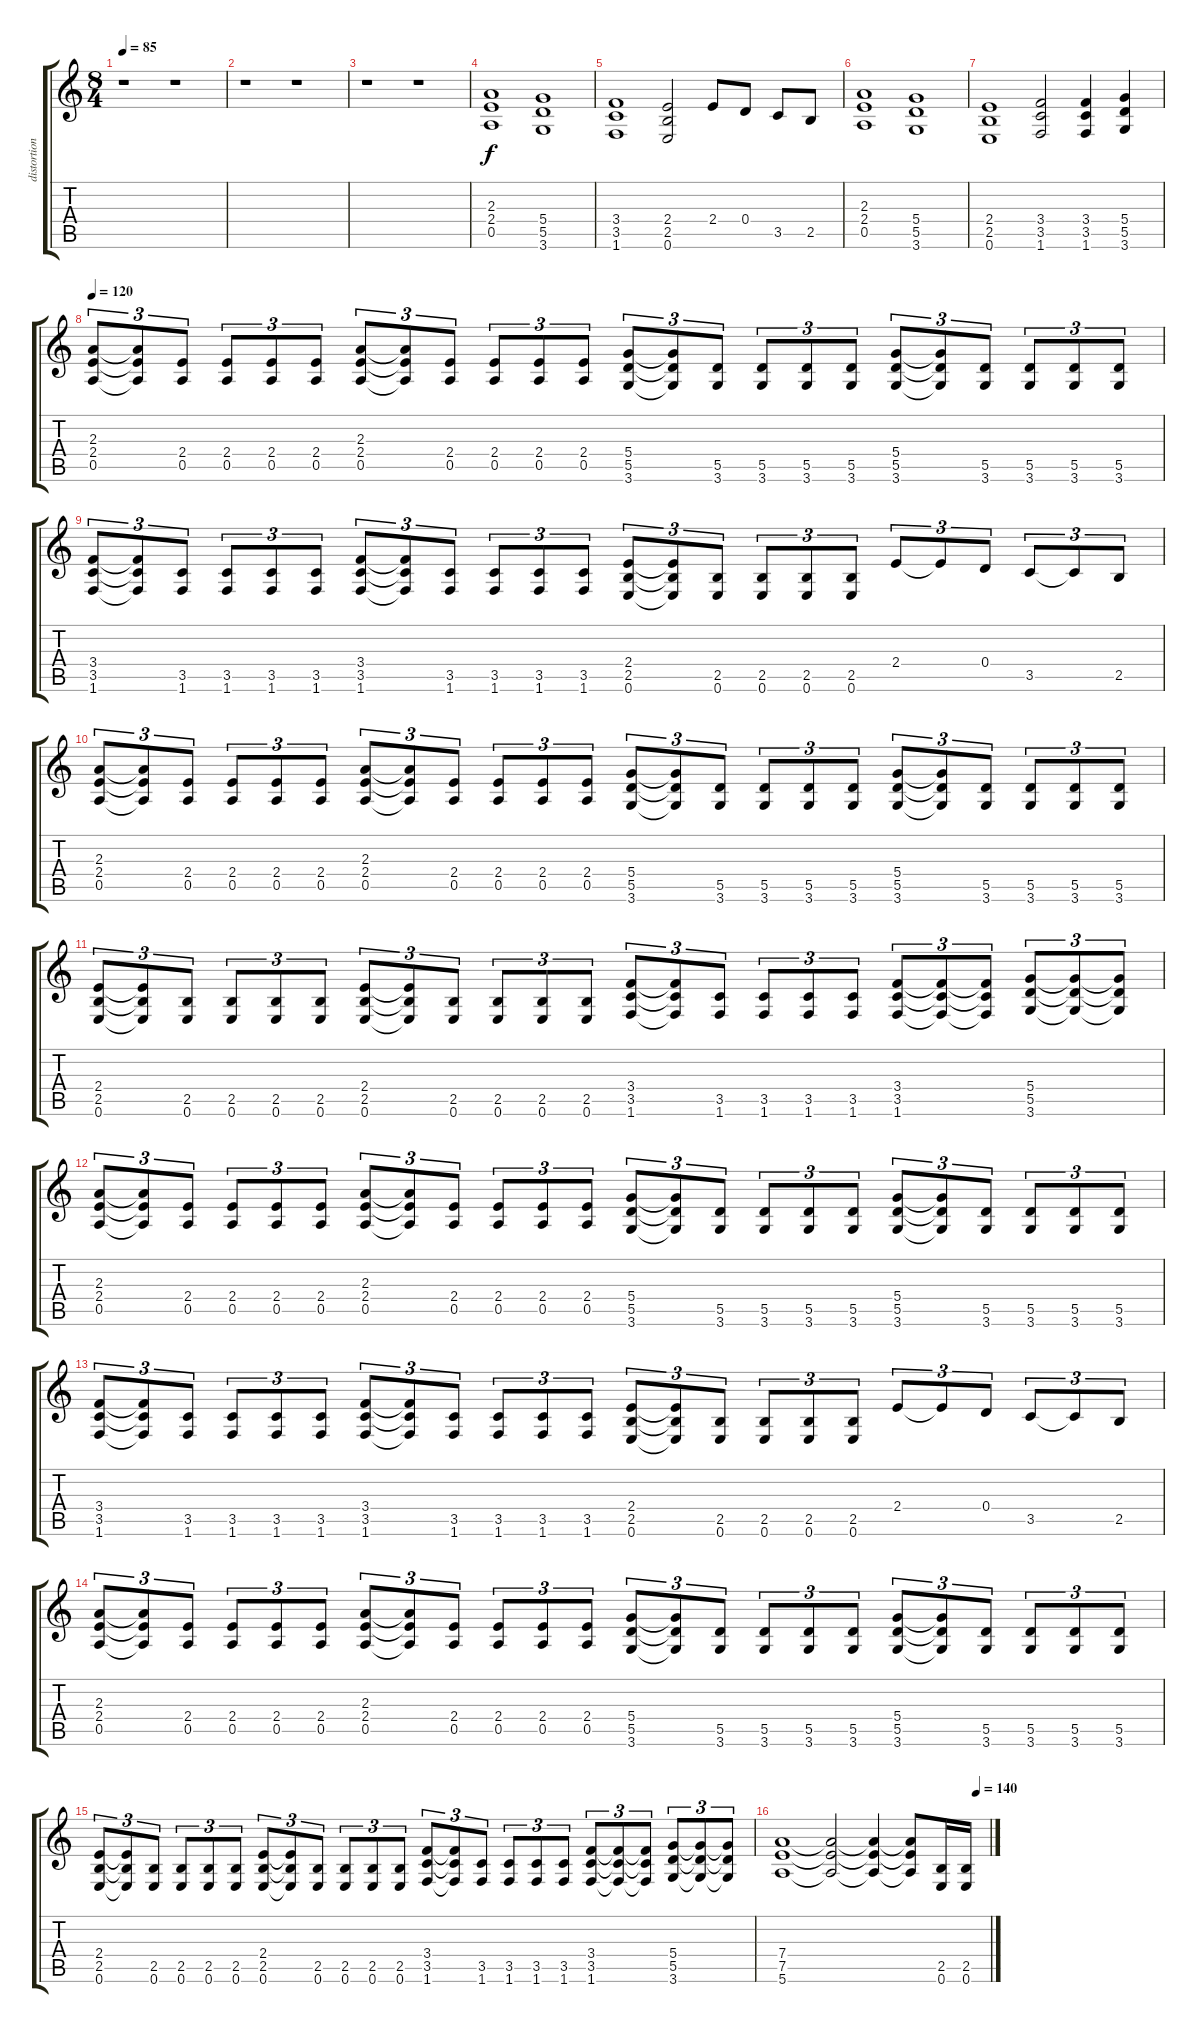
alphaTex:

\track ("distortion" "distortion") {instrument distortionguitar}
\staff {score tabs}
\tuning (E4 B3 G3 D3 A2 E2) {hide}
\ts (8 4)
\tempo 85
\clef g2
\ks c
r.1{dy f} r.1 |
r.1 r.1 |
r.1 r.1 |
(2.3 2.4 0.5).1 (5.4 5.5 3.6).1 |
(3.4 3.5 1.6).1 (2.4 2.5 0.6).2 2.4.8 0.4.8 3.5.8 2.5.8 |
(2.3 2.4 0.5).1 (5.4 5.5 3.6).1 |
(2.4 2.5 0.6).1 (3.4 3.5 1.6).2 (3.4 3.5 1.6).4 (5.4 5.5 3.6).4 |
\tempo 120
(2.3 2.4 0.5).8{tu (3 2)} (2.3{t} 2.4{t} 0.5{t}).8{tu (3 2)} (2.4 0.5).8{tu (3 2)} (2.4 0.5).8{tu (3 2)} (2.4 0.5).8{tu (3 2)} (2.4 0.5).8{tu (3 2)} (2.3 2.4 0.5).8{tu (3 2)} (2.3{t} 2.4{t} 0.5{t}).8{tu (3 2)} (2.4 0.5).8{tu (3 2)} (2.4 0.5).8{tu (3 2)} (2.4 0.5).8{tu (3 2)} (2.4 0.5).8{tu (3 2)} (5.4 5.5 3.6).8{tu (3 2)} (5.4{t} 5.5{t} 3.6{t}).8{tu (3 2)} (5.5 3.6).8{tu (3 2)} (5.5 3.6).8{tu (3 2)} (5.5 3.6).8{tu (3 2)} (5.5 3.6).8{tu (3 2)} (5.4 5.5 3.6).8{tu (3 2)} (5.4{t} 5.5{t} 3.6{t}).8{tu (3 2)} (5.5 3.6).8{tu (3 2)} (5.5 3.6).8{tu (3 2)} (5.5 3.6).8{tu (3 2)} (5.5 3.6).8{tu (3 2)} |
(3.4 3.5 1.6).8{tu (3 2)} (3.4{t} 3.5{t} 1.6{t}).8{tu (3 2)} (3.5 1.6).8{tu (3 2)} (3.5 1.6).8{tu (3 2)} (3.5 1.6).8{tu (3 2)} (3.5 1.6).8{tu (3 2)} (3.4 3.5 1.6).8{tu (3 2)} (3.4{t} 3.5{t} 1.6{t}).8{tu (3 2)} (3.5 1.6).8{tu (3 2)} (3.5 1.6).8{tu (3 2)} (3.5 1.6).8{tu (3 2)} (3.5 1.6).8{tu (3 2)} (2.4 2.5 0.6).8{tu (3 2)} (2.4{t} 2.5{t} 0.6{t}).8{tu (3 2)} (2.5 0.6).8{tu (3 2)} (2.5 0.6).8{tu (3 2)} (2.5 0.6).8{tu (3 2)} (2.5 0.6).8{tu (3 2)} 2.4.8{tu (3 2)} 2.4{t}.8{tu (3 2)} 0.4.8{tu (3 2)} 3.5.8{tu (3 2)} 3.5{t}.8{tu (3 2)} 2.5.8{tu (3 2)} |
(2.3 2.4 0.5).8{tu (3 2)} (2.3{t} 2.4{t} 0.5{t}).8{tu (3 2)} (2.4 0.5).8{tu (3 2)} (2.4 0.5).8{tu (3 2)} (2.4 0.5).8{tu (3 2)} (2.4 0.5).8{tu (3 2)} (2.3 2.4 0.5).8{tu (3 2)} (2.3{t} 2.4{t} 0.5{t}).8{tu (3 2)} (2.4 0.5).8{tu (3 2)} (2.4 0.5).8{tu (3 2)} (2.4 0.5).8{tu (3 2)} (2.4 0.5).8{tu (3 2)} (5.4 5.5 3.6).8{tu (3 2)} (5.4{t} 5.5{t} 3.6{t}).8{tu (3 2)} (5.5 3.6).8{tu (3 2)} (5.5 3.6).8{tu (3 2)} (5.5 3.6).8{tu (3 2)} (5.5 3.6).8{tu (3 2)} (5.4 5.5 3.6).8{tu (3 2)} (5.4{t} 5.5{t} 3.6{t}).8{tu (3 2)} (5.5 3.6).8{tu (3 2)} (5.5 3.6).8{tu (3 2)} (5.5 3.6).8{tu (3 2)} (5.5 3.6).8{tu (3 2)} |
(2.4 2.5 0.6).8{tu (3 2)} (2.4{t} 2.5{t} 0.6{t}).8{tu (3 2)} (2.5 0.6).8{tu (3 2)} (2.5 0.6).8{tu (3 2)} (2.5 0.6).8{tu (3 2)} (2.5 0.6).8{tu (3 2)} (2.4 2.5 0.6).8{tu (3 2)} (2.4{t} 2.5{t} 0.6{t}).8{tu (3 2)} (2.5 0.6).8{tu (3 2)} (2.5 0.6).8{tu (3 2)} (2.5 0.6).8{tu (3 2)} (2.5 0.6).8{tu (3 2)} (3.4 3.5 1.6).8{tu (3 2)} (3.4{t} 3.5{t} 1.6{t}).8{tu (3 2)} (3.5 1.6).8{tu (3 2)} (3.5 1.6).8{tu (3 2)} (3.5 1.6).8{tu (3 2)} (3.5 1.6).8{tu (3 2)} (3.4 3.5 1.6).8{tu (3 2)} (3.4{t} 3.5{t} 1.6{t}).8{tu (3 2)} (3.4{t} 3.5{t} 1.6{t}).8{tu (3 2)} (5.4 5.5 3.6).8{tu (3 2)} (5.4{t} 5.5{t} 3.6{t}).8{tu (3 2)} (5.4{t} 5.5{t} 3.6{t}).8{tu (3 2)} |
(2.3 2.4 0.5).8{tu (3 2)} (2.3{t} 2.4{t} 0.5{t}).8{tu (3 2)} (2.4 0.5).8{tu (3 2)} (2.4 0.5).8{tu (3 2)} (2.4 0.5).8{tu (3 2)} (2.4 0.5).8{tu (3 2)} (2.3 2.4 0.5).8{tu (3 2)} (2.3{t} 2.4{t} 0.5{t}).8{tu (3 2)} (2.4 0.5).8{tu (3 2)} (2.4 0.5).8{tu (3 2)} (2.4 0.5).8{tu (3 2)} (2.4 0.5).8{tu (3 2)} (5.4 5.5 3.6).8{tu (3 2)} (5.4{t} 5.5{t} 3.6{t}).8{tu (3 2)} (5.5 3.6).8{tu (3 2)} (5.5 3.6).8{tu (3 2)} (5.5 3.6).8{tu (3 2)} (5.5 3.6).8{tu (3 2)} (5.4 5.5 3.6).8{tu (3 2)} (5.4{t} 5.5{t} 3.6{t}).8{tu (3 2)} (5.5 3.6).8{tu (3 2)} (5.5 3.6).8{tu (3 2)} (5.5 3.6).8{tu (3 2)} (5.5 3.6).8{tu (3 2)} |
(3.4 3.5 1.6).8{tu (3 2)} (3.4{t} 3.5{t} 1.6{t}).8{tu (3 2)} (3.5 1.6).8{tu (3 2)} (3.5 1.6).8{tu (3 2)} (3.5 1.6).8{tu (3 2)} (3.5 1.6).8{tu (3 2)} (3.4 3.5 1.6).8{tu (3 2)} (3.4{t} 3.5{t} 1.6{t}).8{tu (3 2)} (3.5 1.6).8{tu (3 2)} (3.5 1.6).8{tu (3 2)} (3.5 1.6).8{tu (3 2)} (3.5 1.6).8{tu (3 2)} (2.4 2.5 0.6).8{tu (3 2)} (2.4{t} 2.5{t} 0.6{t}).8{tu (3 2)} (2.5 0.6).8{tu (3 2)} (2.5 0.6).8{tu (3 2)} (2.5 0.6).8{tu (3 2)} (2.5 0.6).8{tu (3 2)} 2.4.8{tu (3 2)} 2.4{t}.8{tu (3 2)} 0.4.8{tu (3 2)} 3.5.8{tu (3 2)} 3.5{t}.8{tu (3 2)} 2.5.8{tu (3 2)} |
(2.3 2.4 0.5).8{tu (3 2)} (2.3{t} 2.4{t} 0.5{t}).8{tu (3 2)} (2.4 0.5).8{tu (3 2)} (2.4 0.5).8{tu (3 2)} (2.4 0.5).8{tu (3 2)} (2.4 0.5).8{tu (3 2)} (2.3 2.4 0.5).8{tu (3 2)} (2.3{t} 2.4{t} 0.5{t}).8{tu (3 2)} (2.4 0.5).8{tu (3 2)} (2.4 0.5).8{tu (3 2)} (2.4 0.5).8{tu (3 2)} (2.4 0.5).8{tu (3 2)} (5.4 5.5 3.6).8{tu (3 2)} (5.4{t} 5.5{t} 3.6{t}).8{tu (3 2)} (5.5 3.6).8{tu (3 2)} (5.5 3.6).8{tu (3 2)} (5.5 3.6).8{tu (3 2)} (5.5 3.6).8{tu (3 2)} (5.4 5.5 3.6).8{tu (3 2)} (5.4{t} 5.5{t} 3.6{t}).8{tu (3 2)} (5.5 3.6).8{tu (3 2)} (5.5 3.6).8{tu (3 2)} (5.5 3.6).8{tu (3 2)} (5.5 3.6).8{tu (3 2)} |
(2.4 2.5 0.6).8{tu (3 2)} (2.4{t} 2.5{t} 0.6{t}).8{tu (3 2)} (2.5 0.6).8{tu (3 2)} (2.5 0.6).8{tu (3 2)} (2.5 0.6).8{tu (3 2)} (2.5 0.6).8{tu (3 2)} (2.4 2.5 0.6).8{tu (3 2)} (2.4{t} 2.5{t} 0.6{t}).8{tu (3 2)} (2.5 0.6).8{tu (3 2)} (2.5 0.6).8{tu (3 2)} (2.5 0.6).8{tu (3 2)} (2.5 0.6).8{tu (3 2)} (3.4 3.5 1.6).8{tu (3 2)} (3.4{t} 3.5{t} 1.6{t}).8{tu (3 2)} (3.5 1.6).8{tu (3 2)} (3.5 1.6).8{tu (3 2)} (3.5 1.6).8{tu (3 2)} (3.5 1.6).8{tu (3 2)} (3.4 3.5 1.6).8{tu (3 2)} (3.4{t} 3.5{t} 1.6{t}).8{tu (3 2)} (3.4{t} 3.5{t} 1.6{t}).8{tu (3 2)} (5.4 5.5 3.6).8{tu (3 2)} (5.4{t} 5.5{t} 3.6{t}).8{tu (3 2)} (5.4{t} 5.5{t} 3.6{t}).8{tu (3 2)} |
\tempo (140 0.9375)
(7.4 7.5 5.6).1 (7.4{t} 7.5{t} 5.6{t}).2 (7.4{t} 7.5{t} 5.6{t}).4 (7.4{t} 7.5{t} 5.6{t}).8 (2.5 0.6).16 (2.5 0.6).16
